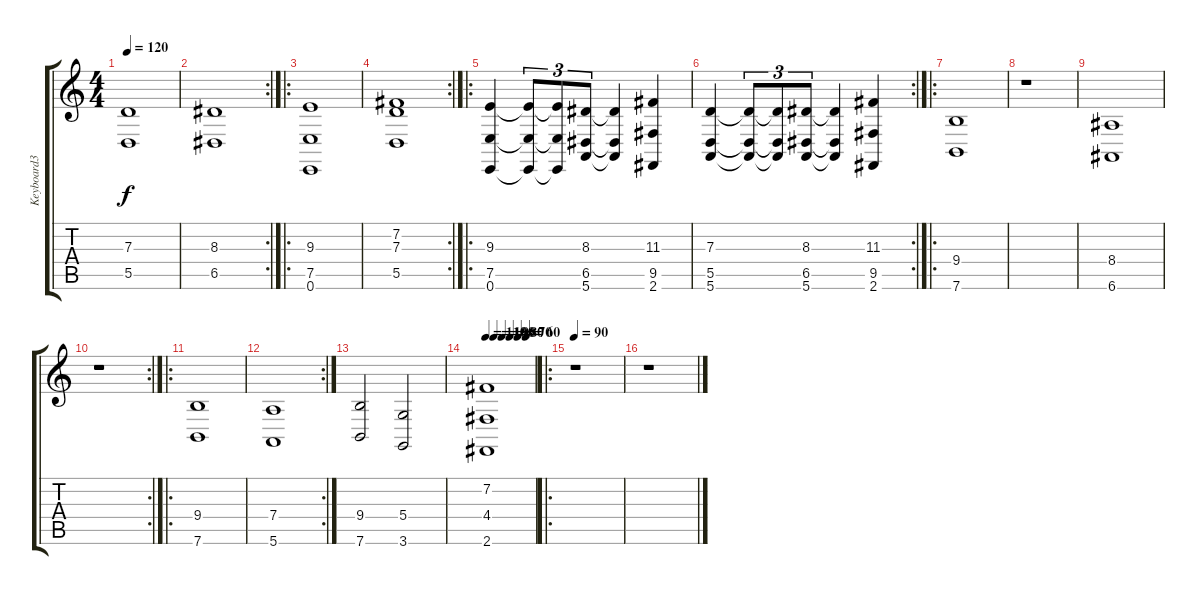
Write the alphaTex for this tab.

\track ("Keyboard3" "Keyboard3") {instrument orchestrahit}
\staff {score tabs}
\tuning (E4 B3 G3 D3 A2 E2) {hide}
\ts (4 4)
\tempo 120
\clef g2
\ks c
(7.3 5.5).1{dy f} |
\rc 2
(8.3 6.5).1 |
\ro
(9.3 7.5 0.6).1 |
\rc 2
(7.2 7.3 5.5).1 |
\ro
(9.3 7.5 0.6).4 (9.3{t} 7.5{t} 0.6{t}).8{tu (3 2)} (9.3{t} 7.5{t} 0.6{t}).8{tu (3 2)} (8.3 6.5 5.6).8{tu (3 2)} (8.3{t} 6.5{t} 5.6{t}).4 (11.3 9.5 2.6).4 |
\rc 2
(7.3 5.5 5.6).4 (7.3{t} 5.5{t} 5.6{t}).8{tu (3 2)} (7.3{t} 5.5{t} 5.6{t}).8{tu (3 2)} (8.3 6.5 5.6).8{tu (3 2)} (8.3{t} 6.5{t} 5.6{t}).4 (11.3 9.5 2.6).4 |
\ro
(9.4 7.6).1 |
r.1 |
(8.4 6.6).1 |
\rc 2
r.1 |
\ro
(9.4 7.6).1 |
\rc 2
(7.4 5.6).1 |
(9.4 7.6).2 (5.4 3.6).2 |
\tempo 110
\tempo (100 0.16666666666666666)
\tempo (90 0.3333333333333333)
\tempo (80 0.5)
\tempo (70 0.6666666666666666)
\tempo (60 0.8333333333333334)
(7.2 4.4 2.6).1 |
\ro
\tempo 90
r.1 |
r.1
